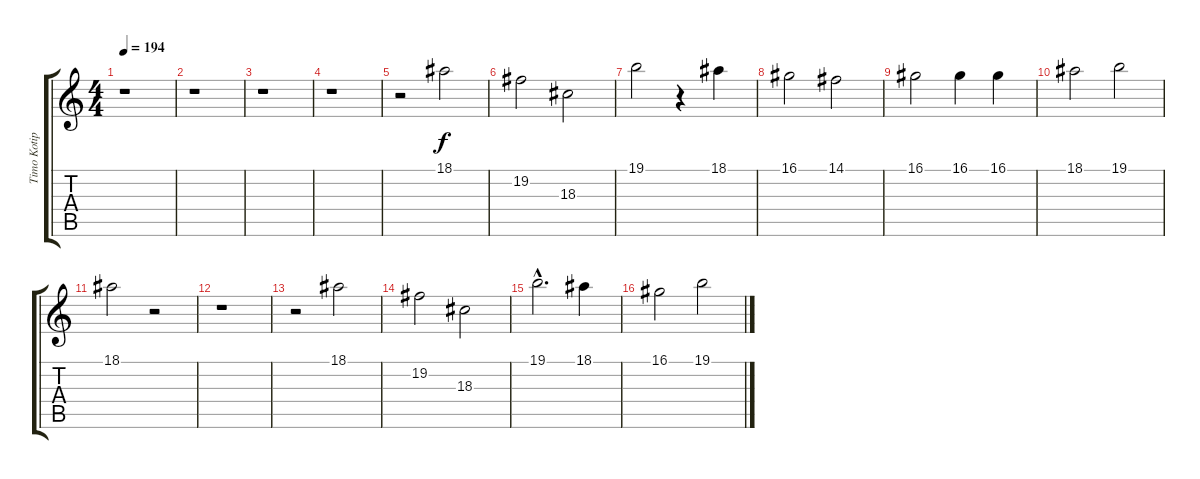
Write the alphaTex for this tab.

\track ("Timo Kotipelto" "Timo Kotip") {instrument lead3calliope}
\staff {score tabs}
\tuning (E4 B3 G3 D3 A2 E2) {hide}
\ts (4 4)
\tempo 194
\clef g2
\ks c
r.1{dy f} |
r.1 |
r.1 |
r.1 |
r.2 18.1.2 |
19.2.2 18.3.2 |
19.1.2 r.4 18.1.4 |
16.1.2 14.1.2 |
16.1.2 16.1.4 16.1.4 |
18.1.2 19.1.2 |
18.1.2 r.2 |
r.1 |
r.2 18.1.2 |
19.2.2 18.3.2 |
19.1{hac}.2{d} 18.1.4 |
16.1.2 19.1.2
